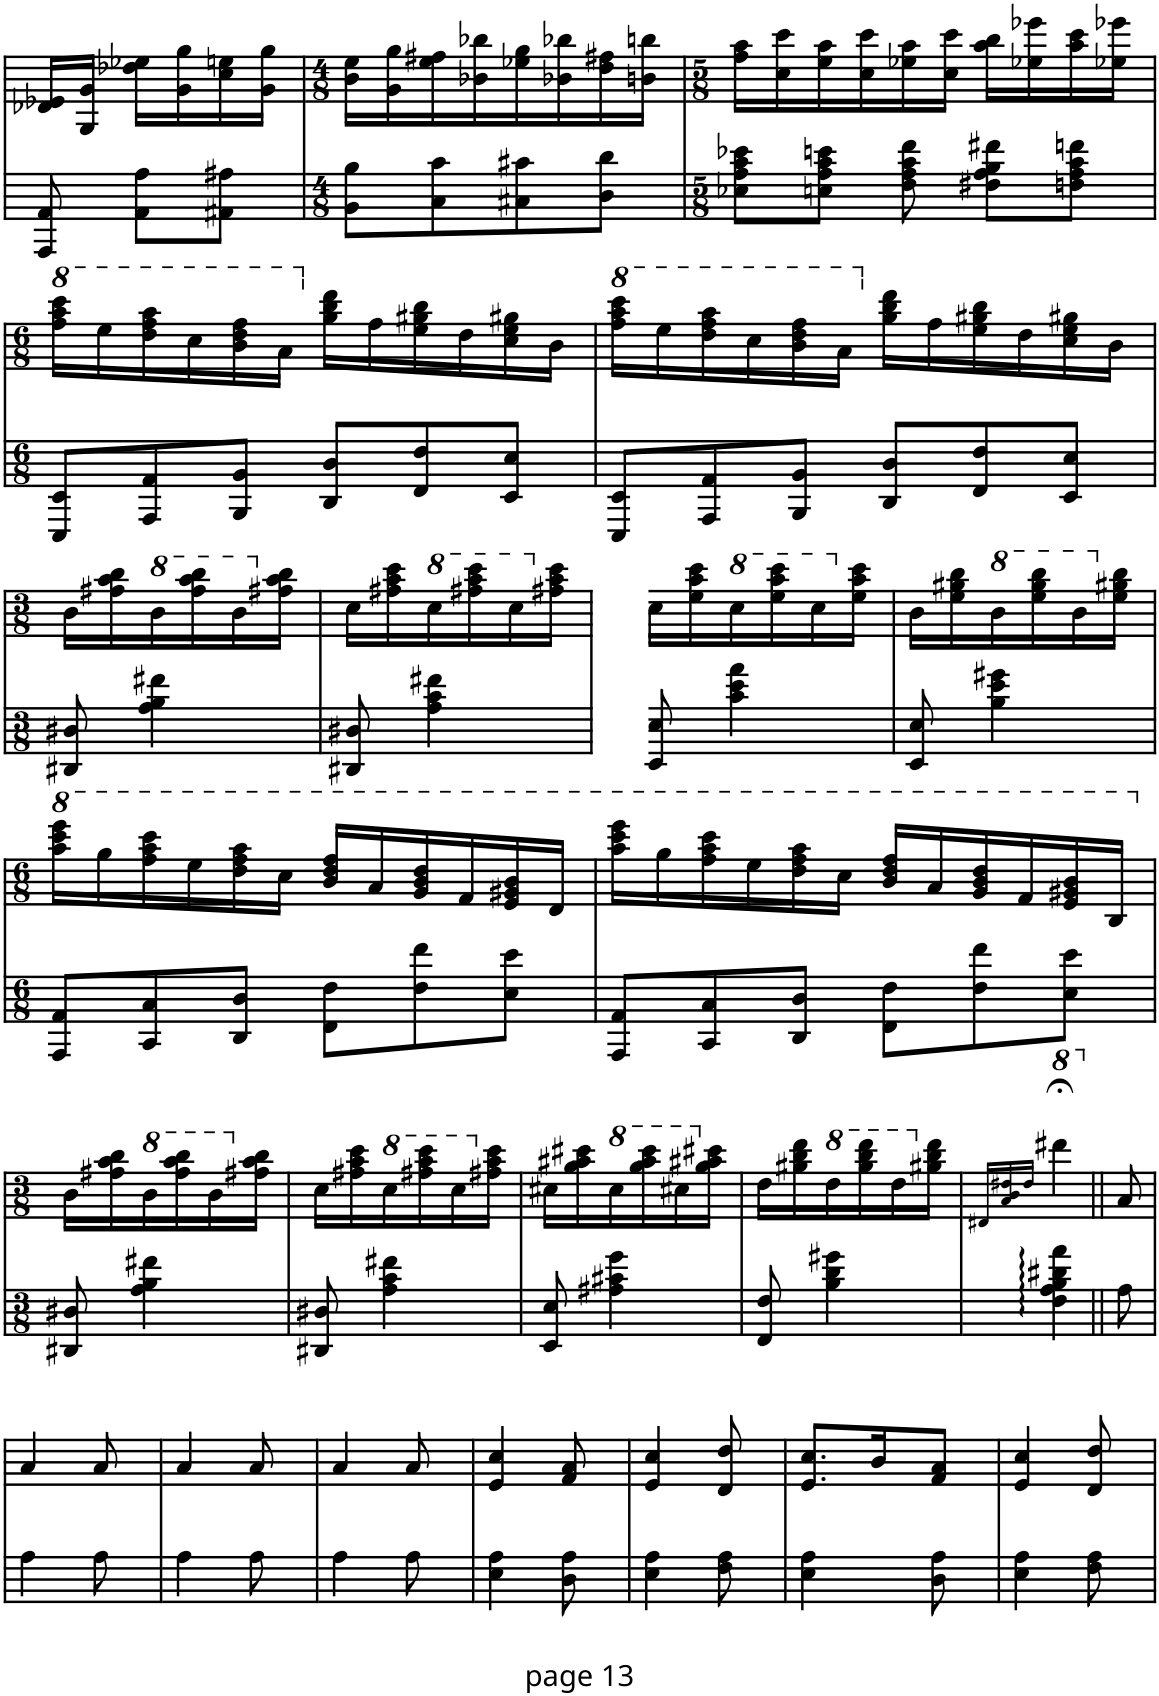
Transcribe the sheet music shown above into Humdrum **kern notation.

**kern	**kern
*part1	*part1
*staff2	*staff1
*I"Piano	*
*I'Pno.	*
!!LO:PB:g=z
*clefF4	*clefG2
*k[]	*k[]
*M3/8	*M3/8
=317	=317
8AAA/ 8AA/	16d-X/ 16e-X/LL
.	16G/ 16g/JJ
8AA\ 8A\L	16dd-X\ 16ee-X\LL
.	16g\ 16gg\
8AA#X\ 8A#X\J	16cc\ 16een\
.	16g\ 16gg\JJ
=318	=318
*M4/8	*M4/8
8BB\ 8B\L	16b\ 16ee\LL
.	16g\ 16gg\
8C\ 8c\	16ee\ 16ff#X\
.	16b-X\ 16bb-X\
8C#X\ 8c#X\	16ee-X\ 16gg\
.	16b-X\ 16bb-X\
8D\ 8d\J	16dd\ 16ff#X\
.	16bn\ 16bbn\JJ
=319	=319
*M5/8	*M5/8
8E-X\ 8A\ 8c\ 8e-X\L	16ff\ 16aa\LL
.	16cc\ 16ccc\
8En\ 8A\ 8c\ 8en\J	16ee\ 16aa\
.	16cc\ 16ccc\
8F\ 8A\ 8c\ 8f\	16ee-X\ 16aa\
.	16cc\ 16ccc\JJ
8F#X\ 8A\ 8B\ 8f#X\L	16aa\ 16bb\LL
.	16ee-X\ 16eee-X\
8Fn\ 8A\ 8c\ 8fn\J	16aa\ 16ccc\
.	16ee-X\ 16eee-X\JJ
!!LO:LB:g=z
=320	=320
*M6/8	*M6/8
*	*8va
8EEE/ 8EE/L	16fff\ 16aaa\ 16cccc\LL
.	16eee\
8AAA/ 8AA/	16ddd\ 16fff\ 16aaa\
.	16ccc\
8BBB/ 8BB/J	16bb\ 16ddd\ 16fff\
.	16aa\JJ
*	*X8va
8DD/ 8D/L	16gg\ 16bb\ 16ddd\LL
.	16ff\
8FF/ 8F/	16ee\ 16gg#X\ 16bb\
.	16dd\
8EE/ 8E/J	16cc\ 16ee\ 16gg#X\
.	16b\JJ
=321	=321
*	*8va
8EEE/ 8EE/L	16fff\ 16aaa\ 16cccc\LL
.	16eee\
8AAA/ 8AA/	16ddd\ 16fff\ 16aaa\
.	16ccc\
8BBB/ 8BB/J	16bb\ 16ddd\ 16fff\
.	16aa\JJ
*	*X8va
8DD/ 8D/L	16gg\ 16bb\ 16ddd\LL
.	16ff\
8FF/ 8F/	16ee\ 16gg#X\ 16bb\
.	16dd\
8EE/ 8E/J	16cc\ 16ee\ 16gg#X\
.	16b\JJ
!!LO:LB:g=z
=322	=322
*M3/8	*M3/8
8DD#X/ 8D#X/	16b\LL
.	16ff#X\ 16aa\ 16bb\
*	*8va
4A\ 4B\ 4f#X\	16bb\
.	16fff#\ 16aaa\ 16bbb\
.	16bb\
*	*X8va
.	16ff#X\ 16aa\ 16bb\JJ
=323	=323
8DD#X/ 8D#X/	16cc\LL
.	16ff#X\ 16aa\ 16ccc\
*	*8va
4A\ 4c\ 4f#X\	16ccc\
.	16fff#X\ 16aaa\ 16cccc\
.	16ccc\
*	*X8va
.	16ff#X\ 16aa\ 16ccc\JJ
=324	=324
8EE/ 8E/	16cc\LL
.	16ee\ 16aa\ 16ccc\
*	*8va
4c\ 4e\ 4a\	16ccc\
.	16eee\ 16aaa\ 16cccc\
.	16ccc\
*	*X8va
.	16ee\ 16aa\ 16ccc\JJ
=325	=325
8EE/ 8E/	16b\LL
.	16ee\ 16gg#X\ 16bb\
*	*8va
4B\ 4e\ 4g#X\	16bb\
.	16eee\ 16ggg#\ 16bbb\
.	16bb\
*	*X8va
.	16ee\ 16gg#X\ 16bb\JJ
!!LO:LB:g=z
=326	=326
*M6/8	*M6/8
*	*8va
8AAA/ 8AA/L	16aaa\ 16cccc\ 16eeee\LL
.	16ggg\
8CC/ 8C/	16fff\ 16aaa\ 16cccc\
.	16eee\
8DD/ 8D/J	16ddd\ 16fff\ 16aaa\
.	16ccc\JJ
8FF\ 8F\L	16bb/ 16ddd/ 16fff/LL
.	16aa/
8F\ 8f\	16gg/ 16bb/ 16ddd/
.	16ff/
8E\ 8e\J	16ee/ 16gg#X/ 16bb/
.	16dd/JJ
=327	=327
8AAA/ 8AA/L	16aaa\ 16cccc\ 16eeee\LL
.	16ggg\
8CC/ 8C/	16fff\ 16aaa\ 16cccc\
.	16eee\
8DD/ 8D/J	16ddd\ 16fff\ 16aaa\
.	16ccc\JJ
8FF\ 8F\L	16bb/ 16ddd/ 16fff/LL
.	16aa/
8F\ 8f\	16gg/ 16bb/ 16ddd/
.	16ff/
8E\ 8e\J	16ee/ 16gg#X/ 16bb/
.	16b/JJ
!!LO:LB:g=z
=328	=328
*M3/8	*M3/8
*	*X8va
8DD#X/ 8D#X/	16b\LL
.	16ff#X\ 16aa\ 16bb\
*	*8va
4A\ 4B\ 4f#X\	16bb\
.	16fff#\ 16aaa\ 16bbb\
.	16bb\
*	*X8va
.	16ff#X\ 16aa\ 16bb\JJ
=329	=329
8DD#X/ 8D#X/	16cc\LL
.	16ff#X\ 16aa\ 16ccc\
*	*8va
4A\ 4c\ 4f#X\	16ccc\
.	16fff#X\ 16aaa\ 16cccc\
.	16ccc\
*	*X8va
.	16ff#X\ 16aa\ 16ccc\JJ
=330	=330
8EE/ 8E/	16cc#X\LL
.	16gg\ 16aa#X\ 16ccc#X\
*	*8va
4A#X\ 4c#X\ 4g\	16ccc#\
.	16ggg\ 16aaa#\ 16cccc#\
.	16ccc#X\
*	*X8va
.	16gg\ 16aa#X\ 16ccc#X\JJ
=331	=331
8FF/ 8F/	16dd\LL
.	16gg#X\ 16bb\ 16ddd\
*	*8va
4B\ 4d\ 4g#X\	16ddd\
.	16ggg#\ 16bbb\ 16dddd\
.	16ddd\
*	*X8va
.	16gg#X\ 16bb\ 16ddd\JJ
=332||	=332||
.	16qdd#X/LL
.	16qaa/ 16qbb/ 16qddd#X/
.	16qddd#/JJ
4F\ 4A\ 4B\ 4d#X\ 4a\	4dddd#X;<\
8A\	8a/
!!LO:LB:g=z
=333	=333
4A\	4a/
8A\	8a/
=334	=334
4A\	4a/
8A\	8a/
=335	=335
4A\	4a/
8A\	8a/
=336	=336
4E\ 4A\	4e/ 4cc/
8D\ 8A\	8f/ 8a/
=337	=337
4E\ 4A\	4e/ 4cc/
8F\ 8A\	8d/ 8dd/
=338	=338
4E\ 4A\	8.e/ 8.cc/L
.	16b/K
8D\ 8A\	8f/ 8a/J
=339	=339
4E\ 4A\	4e/ 4cc/
8F\ 8A\	8d/ 8dd/
=	=
*-	*-
